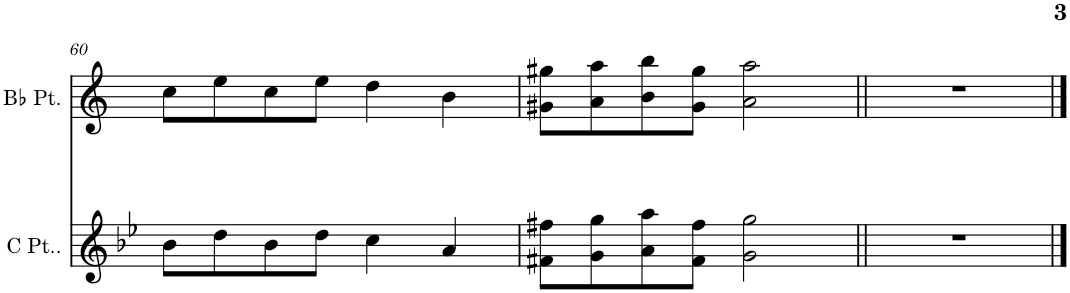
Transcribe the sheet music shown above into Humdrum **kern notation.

**kern	**kern
*part2	*part1
*staff2	*staff1
*I"C Part	*I"Bb Part
*I'C Pt..	*I'Bb Pt.
!!LO:PB:g=z
*clefG2	*clefG2
*	*Trd1c2
*k[b-e-]	*k[]
*M4/4	*M4/4
=60	=60
8b-\L	8cc\L
8dd\	8ee\
8b-\	8cc\
8dd\J	8ee\J
4cc\	4dd\
4a/	4b\
=61	=61
8f#X\ 8ff#X\L	8g#X\ 8gg#X\L
8g\ 8gg\	8a\ 8aa\
8a\ 8aa\	8b\ 8bb\
8f#\ 8ff#\J	8g#\ 8gg#\J
2g\ 2gg\	2a\ 2aa\
=62||	=62||
1r	1r
==	==
*-	*-
